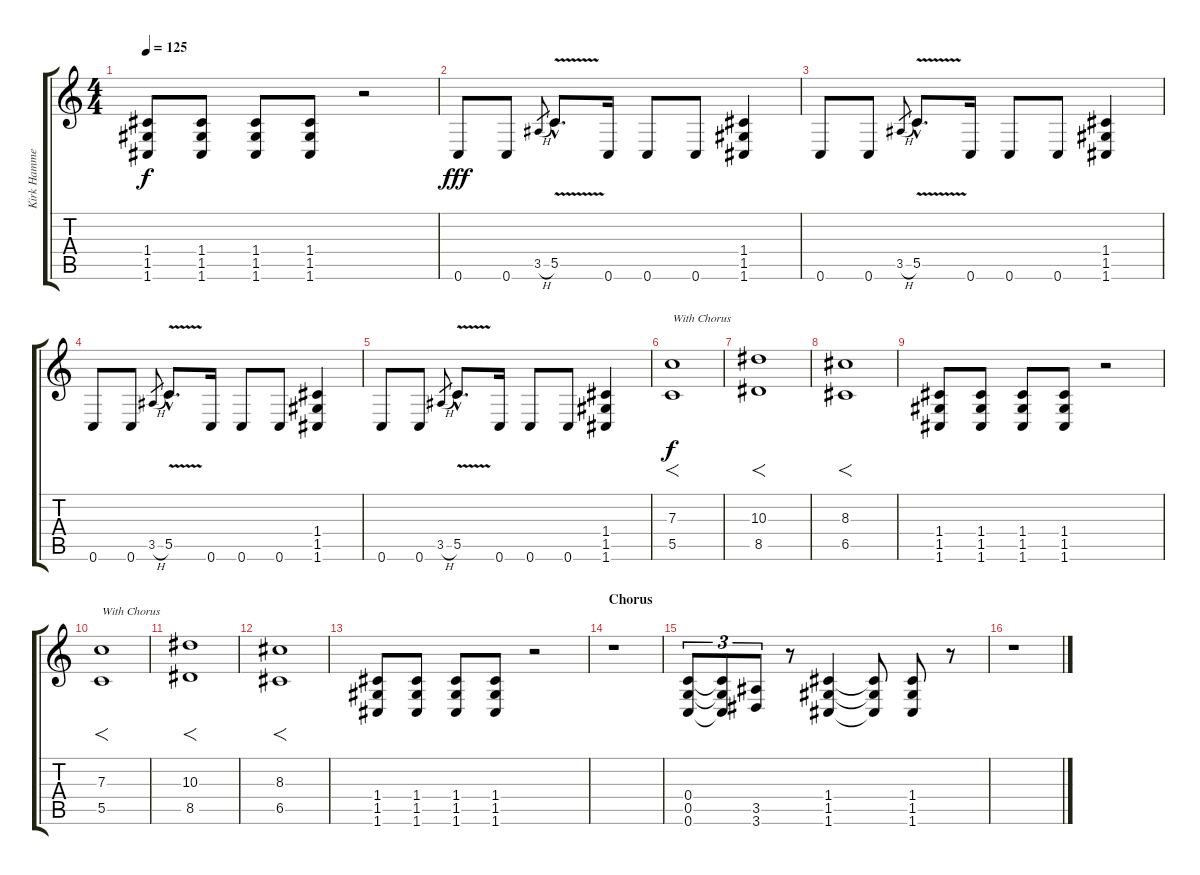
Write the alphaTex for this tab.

\track ("Kirk Hammet" "Kirk Hamme") {instrument distortionguitar}
\staff {score tabs}
\tuning (D4 A3 F3 C3 G2 C2) {hide}
\ts (4 4)
\tempo 125
\clef g2
\ks c
(1.4 1.5 1.6).8{dy f} (1.4 1.5 1.6).8 (1.4 1.5 1.6).8 (1.4 1.5 1.6).8 r.2 |
0.6.8{dy fff} 0.6.8 3.5{h}.8{gr} 5.5{v hac}.8{d} 0.6.16 0.6.8 0.6.8 (1.4 1.5 1.6).4 |
0.6.8 0.6.8 3.5{h}.8{gr} 5.5{v hac}.8{d} 0.6.16 0.6.8 0.6.8 (1.4 1.5 1.6).4 |
0.6.8 0.6.8 3.5{h}.8{gr} 5.5{v hac}.8{d} 0.6.16 0.6.8 0.6.8 (1.4 1.5 1.6).4 |
0.6.8 0.6.8 3.5{h}.8{gr} 5.5{v hac}.8{d} 0.6.16 0.6.8 0.6.8 (1.4 1.5 1.6).4 |
(7.3 5.5).1{f txt "With Chorus" dy f} |
(10.3 8.5).1{f} |
(8.3 6.5).1{f} |
(1.4 1.5 1.6).8 (1.4 1.5 1.6).8 (1.4 1.5 1.6).8 (1.4 1.5 1.6).8 r.2 |
(7.3 5.5).1{f txt "With Chorus"} |
(10.3 8.5).1{f} |
(8.3 6.5).1{f} |
(1.4 1.5 1.6).8 (1.4 1.5 1.6).8 (1.4 1.5 1.6).8 (1.4 1.5 1.6).8 r.2 |
\section ("" "Chorus")
r.1{volume 13} |
(0.4 0.5 0.6).8{tu (3 2)} (0.4{t} 0.5{t} 0.6{t}).8{tu (3 2)} (3.5 3.6).8{tu (3 2)} r.8 (1.4 1.5 1.6).4 (1.4{t} 1.5{t} 1.6{t}).8 (1.4 1.5 1.6).8 r.8 |
r.1
